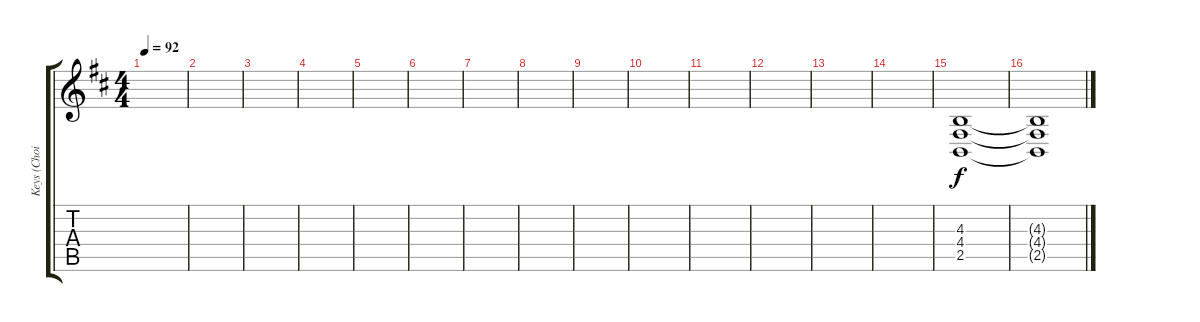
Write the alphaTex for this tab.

\track ("Keys (Choir) - Chris Caffery" "Keys (Choi") {instrument choiraahs}
\staff {score tabs}
\tuning (E4 B3 G3 D3 A2 E2) {hide}
\ts (4 4)
\tempo 92
\clef g2
\ks d
|
|
|
|
|
|
|
|
|
|
|
|
|
|
(4.3 4.4 2.5).1 |
(4.3{t} 4.4{t} 2.5{t}).1
